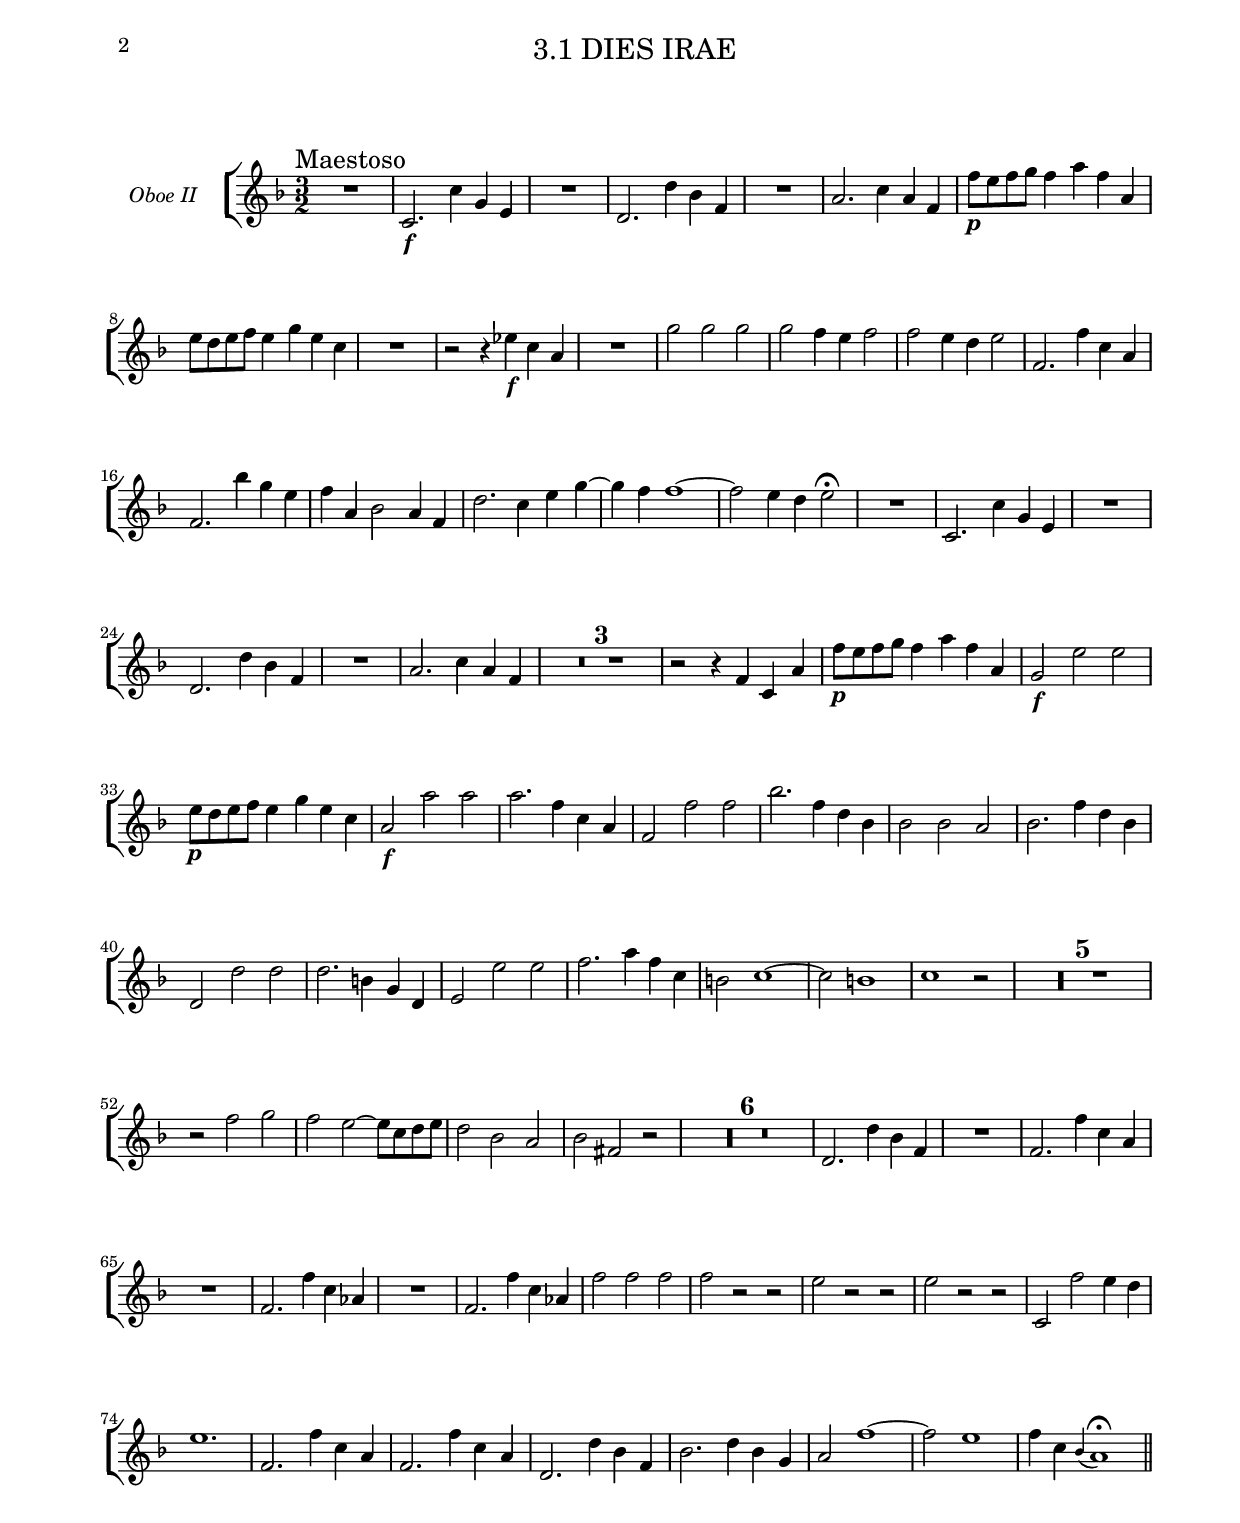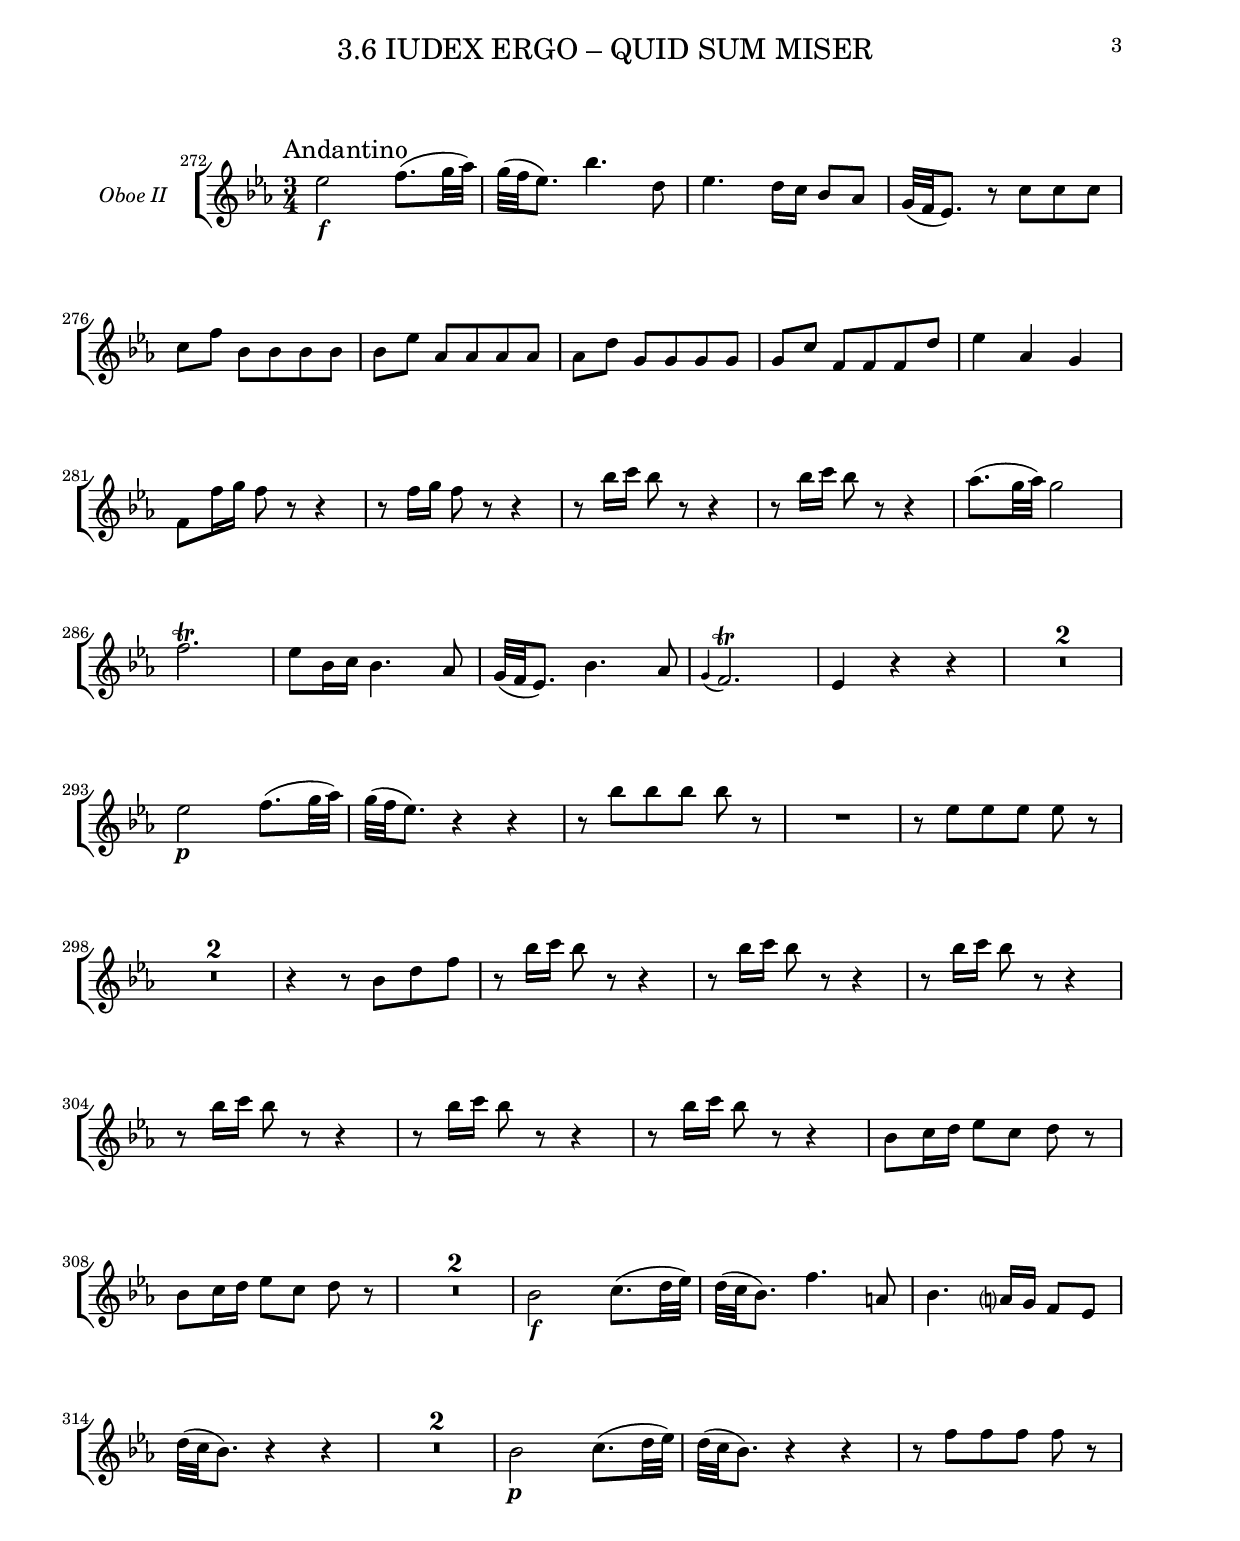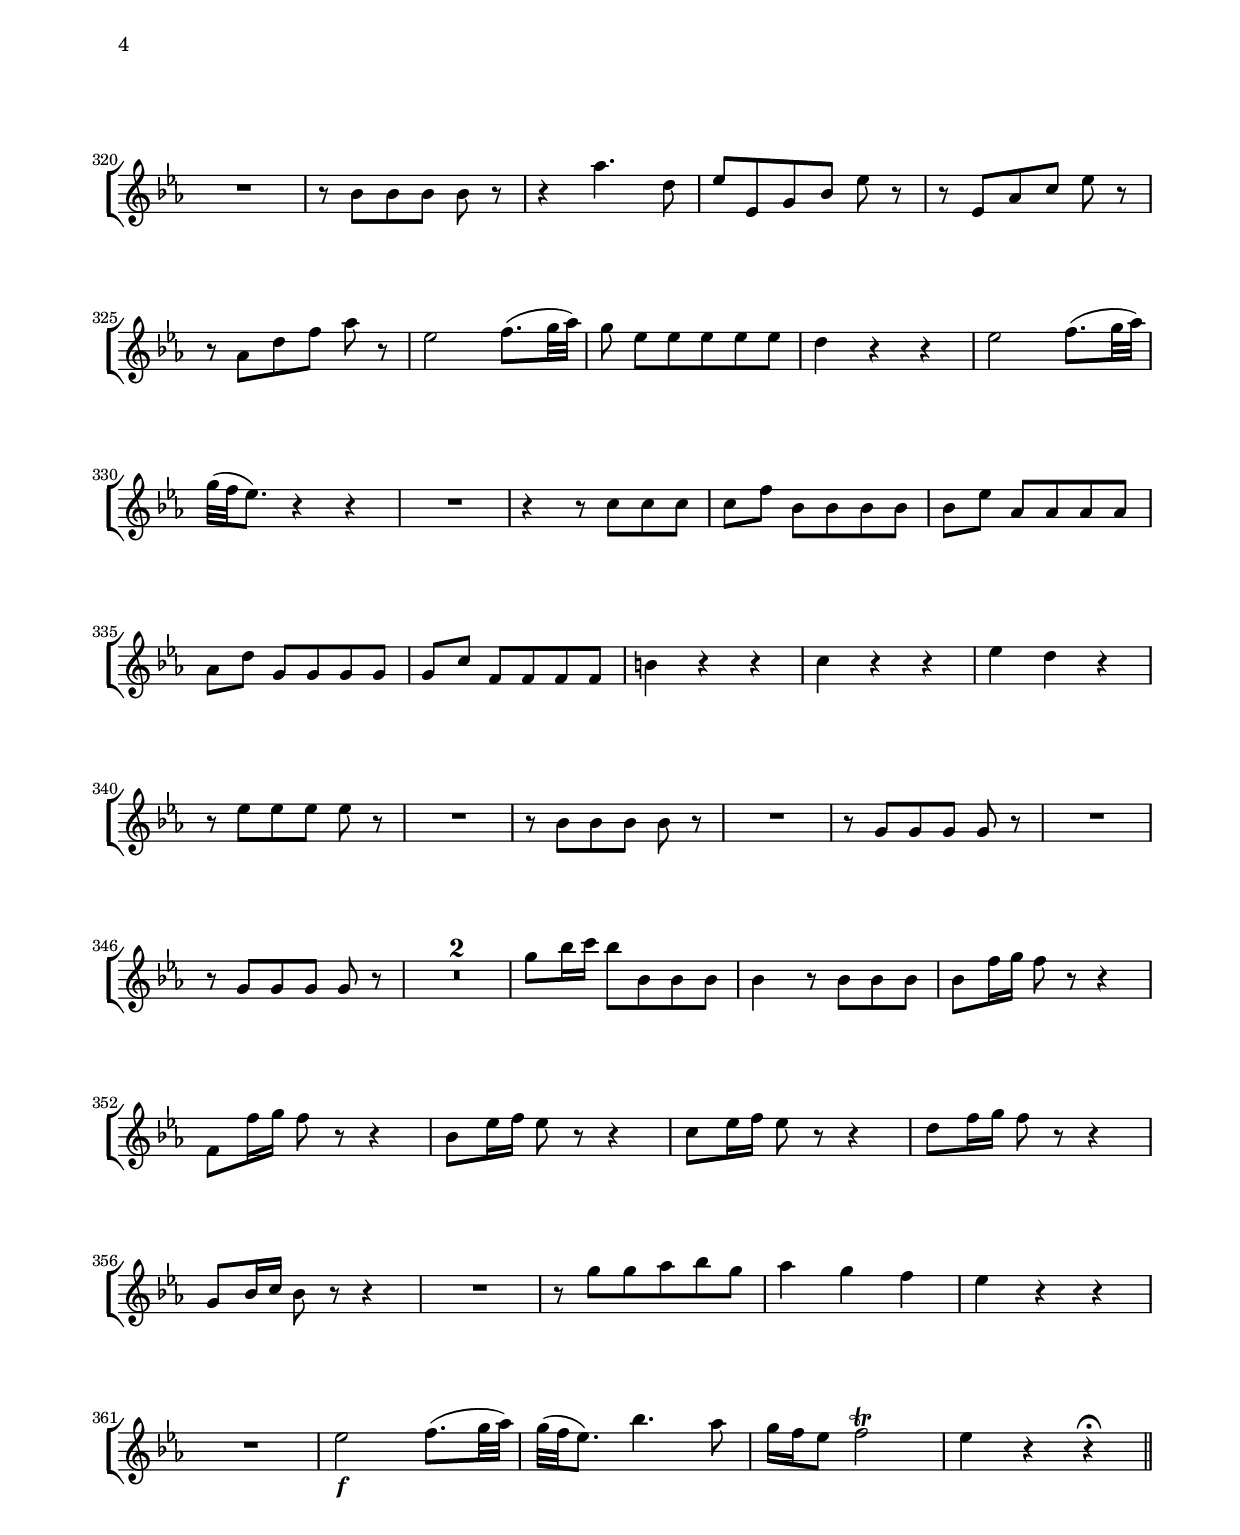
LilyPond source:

% (c) 2018 by Wolfgang Esser-Skala.
% This file is licensed under the Creative Commons Attribution-NonCommercial-ShareAlike 4.0 International License.
% To view a copy of this license, visit http://creativecommons.org/licenses/by-nc-sa/4.0/.

\version "2.18.0"

\include "../definitions.ly"

\paper {
	#(set-paper-size "a4" 'portrait)
	indent = 2\cm
	top-margin = 1.5\cm
	system-separator-markup = ##f
	system-system-spacing =
    #'((basic-distance . 17)
       (minimum-distance . 17)
       (padding . -100)
       (stretchability . 0))
	
	top-system-spacing =
    #'((basic-distance . 17)
       (minimum-distance . 17)
       (padding . -100)
       (stretchability . 0))
	
	top-markup-spacing =
    #'((basic-distance . 0)
       (minimum-distance . 0)
       (padding . -100)
       (stretchability . 0))
		
	markup-system-spacing =
    #'((basic-distance . 17)
       (minimum-distance . 17)
       (padding . -100)
       (stretchability . 0))
	
	last-bottom-spacing =
    #'((basic-distance . 0)
       (minimum-distance . 0)
       (padding . 0)
       (stretchability . 1.0e7))
	
	systems-per-page = #9
}

#(set-global-staff-size 17.82)


\book {
	\bookpart {
		\paper { evenHeaderMarkup = {} oddHeaderMarkup = {} }
		\partTitle "3" "S E Q U E N T I A"
	}
	\bookpart {
		\header {
			movement = "3.1 DIES IRAE"
		}
		\score {
			<<
				\new StaffGroup <<
					\new Staff {
						\set Staff.instrumentName = "Oboe II"
						\DiesIraeOboeII
					}
				>>
			>>
		}
	}
	\bookpart {
		\header {
			movement = "3.6 IUDEX ERGO – QUID SUM MISER"
		}
		\score {
			<<
				\new StaffGroup <<
					\new Staff {
						\set Staff.instrumentName = "Oboe II"
						\IudexErgoOboeII
					}
				>>
			>>
		}
	}
}